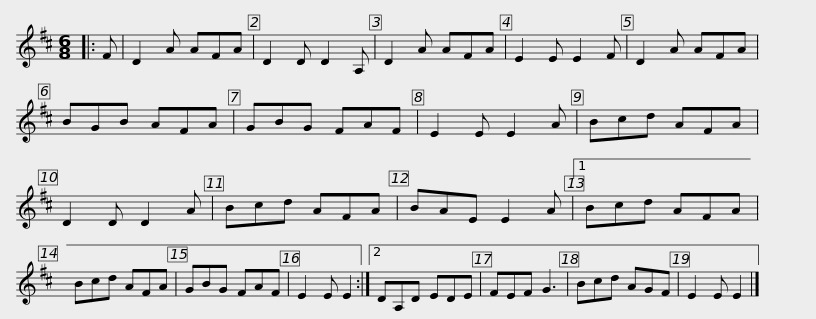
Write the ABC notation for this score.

X:1
L:1/8
M:6/8
I:linebreak $
K:D
V:1 treble
V:1
|: F | D2 A AFA | D2 D D2 A, | D2 A AFA | E2 E E2 F | %5
 D2 A AFA | BGB AFA | GBG FAF |$ E2 E E2 A | Bcd AFA | %10
 D2 D D2 A | Bcd AFA | BAE E2 A |1 Bcd AFA | Bcd AFA | %15
 GBG FAF |$ E2 E E2 :|2 DA,D EDE | FEF G3 | Bcd AGF | %20
 E2 E E2 |] %21
